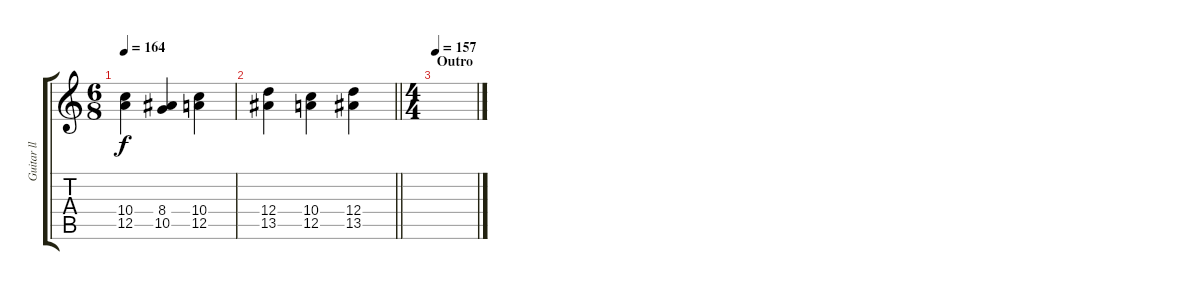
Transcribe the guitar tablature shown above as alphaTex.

\track ("Guitar ll" "Guitar ll") {instrument distortionguitar}
\staff {score tabs}
\tuning (E4 B3 G3 D3 A2 D2) {hide}
\ts (6 8)
\tempo 164
\clef g2
\ks c
(10.4 12.5).4{dy f} (8.4 10.5).4 (10.4 12.5).4 |
\barLineRight lightlight
(12.4 13.5).4 (10.4 12.5).4 (12.4 13.5).4 |
\ts (4 4)
\section ("" "Outro")
\tempo 157
